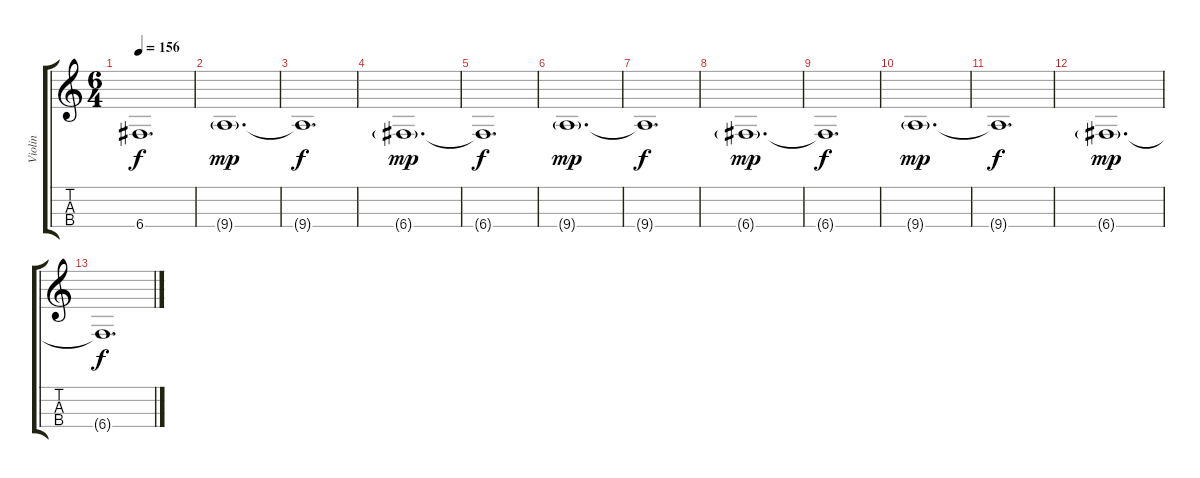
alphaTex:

\track ("Violin" "Violin") {instrument tremolostrings}
\staff {score tabs}
\tuning (A4 D4 G3 C3) {hide}
\ts (6 4)
\tempo 156
\clef g2
\ks c
6.4{t}.1{d dy f} |
9.4{g}.1{d dy mp} |
9.4{t}.1{d dy f} |
6.4{g}.1{d dy mp} |
6.4{t}.1{d dy f} |
9.4{g}.1{d dy mp} |
9.4{t}.1{d dy f} |
6.4{g}.1{d dy mp} |
6.4{t}.1{d dy f} |
9.4{g}.1{d dy mp} |
9.4{t}.1{d dy f} |
6.4{g}.1{d dy mp} |
6.4{t}.1{d dy f}
